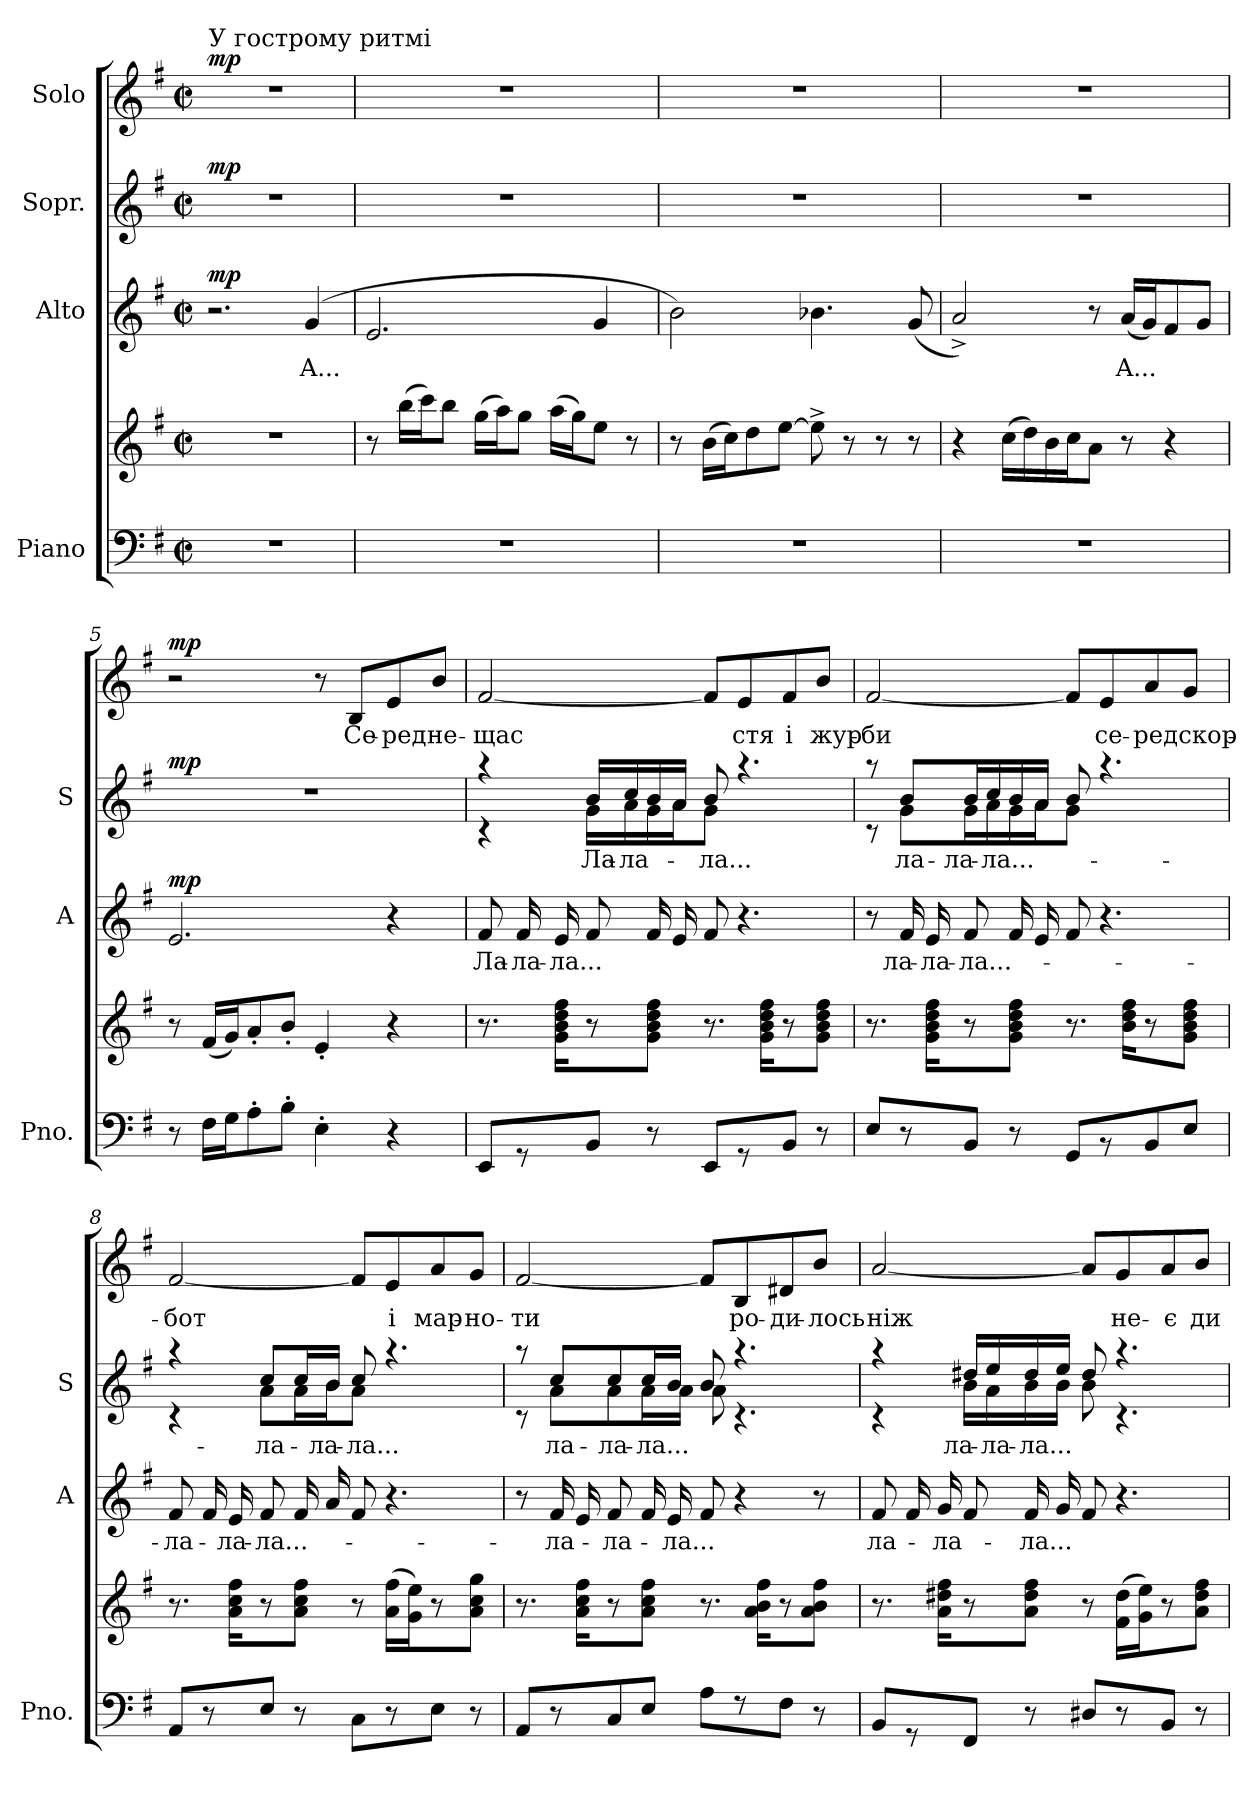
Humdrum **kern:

**kern	**kern	**dynam	**kern	**text	**dynam	**kern	**text	**dynam	**kern	**text	**dynam
*part4	*part4	*part4	*part3	*part3	*part3	*part2	*part2	*part2	*part1	*part1	*part1
*staff5	*staff4	*staff4/5	*staff3	*staff3	*staff3	*staff2	*staff2	*staff2	*staff1	*staff1	*staff1
*I"Piano	*	*	*I"Alto	*	*	*I"Sopr.	*	*	*I"Solo	*	*
*I'Pno.	*	*	*I'A	*	*	*I'S	*	*	*	*	*
*clefF4	*clefG2	*	*clefG2	*	*	*clefG2	*	*	*clefG2	*	*
*k[f#]	*k[f#]	*	*k[f#]	*	*	*k[f#]	*	*	*k[f#]	*	*
*e:	*e:	*	*e:	*	*	*e:	*	*	*e:	*	*
*M2/2	*M2/2	*	*M2/2	*	*	*M2/2	*	*	*M2/2	*	*
*met(c|)	*met(c|)	*	*met(c|)	*	*	*met(c|)	*	*	*met(c|)	*	*
=1	=1	=1	=1	=1	=1	=1	=1	=1	=1	=1	=1
!	!	!	!	!	!	!	!	!	!LO:TX:a:t=У гострому ритмі	!	!
!	!	!LO:DY:b=2	!	!	!	!	!	!	!	!	!
!	!	!LO:DY:n=1:b	!	!	!LO:DY:b	!	!	!LO:DY:b	!	!	!LO:DY:b
1r	1r	mp mp	2.r	.	mp	1r	.	mp	1r	.	mp
!	!	!	!	!LO:LY:b	!	!	!	!	!	!	!
.	.	.	(4g/	A...	.	.	.	.	.	.	.
=2	=2	=2	=2	=2	=2	=2	=2	=2	=2	=2	=2
*	*	*	*	*	*	*	*	*	*MM100	*	*
1r	8r	.	2.e/	.	.	1r	.	.	1r	.	.
.	(>16bb\LL	.	.	.	.	.	.	.	.	.	.
.	16ccc\J)	.	.	.	.	.	.	.	.	.	.
.	8bb\J	.	.	.	.	.	.	.	.	.	.
.	(>16gg\LL	.	.	.	.	.	.	.	.	.	.
.	16aa\J)	.	.	.	.	.	.	.	.	.	.
.	8gg\J	.	.	.	.	.	.	.	.	.	.
.	(>16aa\LL	.	.	.	.	.	.	.	.	.	.
.	16gg\J)	.	.	.	.	.	.	.	.	.	.
.	8ee\J	.	4g/	.	.	.	.	.	.	.	.
.	8r	.	.	.	.	.	.	.	.	.	.
=3	=3	=3	=3	=3	=3	=3	=3	=3	=3	=3	=3
1r	8r	.	2b\)	.	.	1r	.	.	1r	.	.
.	(>16b\LL	.	.	.	.	.	.	.	.	.	.
.	16cc\J)	.	.	.	.	.	.	.	.	.	.
.	8dd\	.	.	.	.	.	.	.	.	.	.
.	[8ee\J	.	.	.	.	.	.	.	.	.	.
.	8ee^>\]	.	4.b-X\	.	.	.	.	.	.	.	.
.	8r	.	.	.	.	.	.	.	.	.	.
.	8r	.	.	.	.	.	.	.	.	.	.
.	8r	.	(<8g/	.	.	.	.	.	.	.	.
=4	=4	=4	=4	=4	=4	=4	=4	=4	=4	=4	=4
1r	4r	.	2a^>/)	.	.	1r	.	.	1r	.	.
.	(>16cc\LL	.	.	.	.	.	.	.	.	.	.
.	16dd\)	.	.	.	.	.	.	.	.	.	.
.	16b\	.	.	.	.	.	.	.	.	.	.
.	16cc\J	.	.	.	.	.	.	.	.	.	.
.	8a\J	.	8r	.	.	.	.	.	.	.	.
!	!	!	!	!LO:LY:b	!	!	!	!	!	!	!
.	8r	.	(<16a/LL	A...	.	.	.	.	.	.	.
.	.	.	16g/J)	.	.	.	.	.	.	.	.
.	4r	.	8f#/	.	.	.	.	.	.	.	.
.	.	.	8g/J	.	.	.	.	.	.	.	.
!!LO:PB:g=z
=5	=5	=5	=5	=5	=5	=5	=5	=5	=5	=5	=5
*	*	*	*	*	*	*	*	*	*MM100	*	*
!	!	!LO:DY:b=2	!	!	!	!	!	!	!	!	!
!	!	!LO:DY:n=1:b	!	!	!LO:DY:b	!	!	!LO:DY:b	!	!	!LO:DY:b
8r	8r	mp mp	2.e/	.	mp	1r	.	mp	2r	.	mp
16F#\LL	(<16f#/LL	.	.	.	.	.	.	.	.	.	.
16G\J	16g/J)	.	.	.	.	.	.	.	.	.	.
8A'>\	8a'</	.	.	.	.	.	.	.	.	.	.
8B'>\J	8b'</J	.	.	.	.	.	.	.	.	.	.
4E'>\	4e'</	.	.	.	.	.	.	.	8r	.	.
!	!	!	!	!	!	!	!	!	!	!LO:LY:b	!
.	.	.	.	.	.	.	.	.	8B/L	Се-	.
!	!	!	!	!	!	!	!	!	!	!LO:LY:b	!
4r	4r	.	4r	.	.	.	.	.	8e/	-ред	.
!	!	!	!	!	!	!	!	!	!	!LO:LY:b	!
.	.	.	.	.	.	.	.	.	8b/J	не-	.
=6	=6	=6	=6	=6	=6	=6	=6	=6	=6	=6	=6
!	!	!	!	!LO:LY:b	!	!	!	!	!	!LO:LY:b	!
*	*	*	*	*	*	*^	*	*	*	*	*
8EE/L	8.r	.	8f#/	Ла-	.	4raa	4rc	.	.	[2f#/	-щас	.
!	!	!	!	!LO:LY:b	!	!	!	!	!	!	!	!
8r	.	.	16f#/	-ла-	.	.	.	.	.	.	.	.
!	!	!	!	!LO:LY:b	!	!	!	!	!	!	!	!
.	16g\ 16b\ 16dd\ 16ff#\KL	.	16e/	-ла...	.	.	.	.	.	.	.	.
!	!	!	!	!	!	!	!	!LO:LY:b	!	!	!	!
8BB/J	8r	.	8f#/	.	.	16b/LL	16g\LL	Ла-	.	.	.	.
!	!	!	!	!	!	!	!	!LO:LY:b	!	!	!	!
.	.	.	.	.	.	16cc/	16a\	-ла-	.	.	.	.
8r	8g\ 8b\ 8dd\ 8ff#\J	.	16f#/	.	.	16b/	16g\	.	.	.	.	.
.	.	.	16e/	.	.	16a/JJ	16a\J	.	.	.	.	.
!	!	!	!	!	!	!	!	!LO:LY:b	!	!	!	!
8EE/L	8.r	.	8f#/	.	.	8b/	8g\J	-ла...	.	8f#/L]	.	.
!	!	!	!	!	!	!	!	!	!	!	!LO:LY:b	!
8r	.	.	4.r	.	.	4.raa	4.ryy	.	.	8e/	стя	.
.	16g\ 16b\ 16dd\ 16ff#\KL	.	.	.	.	.	.	.	.	.	.	.
!	!	!	!	!	!	!	!	!	!	!	!LO:LY:b	!
8BB/J	8r	.	.	.	.	.	.	.	.	8f#/	і	.
!	!	!	!	!	!	!	!	!	!	!	!LO:LY:b	!
8r	8g\ 8b\ 8dd\ 8ff#\J	.	.	.	.	.	.	.	.	8b/J	жур-	.
=7	=7	=7	=7	=7	=7	=7	=7	=7	=7	=7	=7	=7
!	!	!	!	!	!	!	!	!	!	!	!LO:LY:b	!
8E/L	8.r	.	8r	.	.	8raa	8rc	.	.	[2f#/	-би	.
!	!	!	!	!LO:LY:b	!	!	!	!LO:LY:b	!	!	!	!
8r	.	.	16f#/	ла-	.	8b/L	8g\L	ла-	.	.	.	.
!	!	!	!	!LO:LY:b	!	!	!	!	!	!	!	!
.	16g\ 16b\ 16dd\ 16ff#\KL	.	16e/	-ла-	.	.	.	.	.	.	.	.
!	!	!	!	!LO:LY:b	!	!	!	!LO:LY:b	!	!	!	!
8BB/J	8r	.	8f#/	-ла...-	.	16b/L	16g\L	-ла-	.	.	.	.
!	!	!	!	!	!	!	!	!LO:LY:b	!	!	!	!
.	.	.	.	.	.	16cc/	16a\	-ла...-	.	.	.	.
8r	8g\ 8b\ 8dd\ 8ff#\J	.	16f#/	.	.	16b/	16g\	.	.	.	.	.
.	.	.	16e/	.	.	16a/JJ	16a\J	.	.	.	.	.
8GG/L	8.r	.	8f#/	.	.	8b/	8g\J	.	.	8f#/L]	.	.
!	!	!	!	!	!	!	!	!	!	!	!LO:LY:b	!
8r	.	.	4.r	.	.	4.raa	4.ryy	.	.	8e/	се-	.
.	16b\ 16dd\ 16ff#\KL	.	.	.	.	.	.	.	.	.	.	.
!	!	!	!	!	!	!	!	!	!	!	!LO:LY:b	!
8BB/	8r	.	.	.	.	.	.	.	.	8a/	-ред	.
!	!	!	!	!	!	!	!	!	!	!	!LO:LY:b	!
8E/J	8g\ 8b\ 8dd\ 8ff#\J	.	.	.	.	.	.	.	.	8g/J	скор-	.
!!LO:LB:g=z
=8	=8	=8	=8	=8	=8	=8	=8	=8	=8	=8	=8	=8
!	!	!	!	!LO:LY:b	!	!	!	!	!	!	!LO:LY:b	!
8AA/L	8.r	.	8f#/	-ла-	.	4raa	4rc	.	.	[2f#/	-бот	.
8r	.	.	16f#/	.	.	.	.	.	.	.	.	.
!	!	!	!	!LO:LY:b	!	!	!	!	!	!	!	!
.	16a\ 16cc\ 16ff#\KL	.	16e/	-ла-	.	.	.	.	.	.	.	.
!	!	!	!	!LO:LY:b	!	!	!	!LO:LY:b	!	!	!	!
8E/J	8r	.	8f#/	-ла...-	.	8cc/L	8a\L	-ла-	.	.	.	.
8r	8a\ 8cc\ 8ff#\J	.	16f#/	.	.	16cc/L	16a\L	.	.	.	.	.
!	!	!	!	!	!	!	!	!LO:LY:b	!	!	!	!
.	.	.	16a/	.	.	16b/JJ	16b\J	-ла-	.	.	.	.
!	!	!	!	!	!	!	!	!LO:LY:b	!	!	!	!
8C\L	8r	.	8f#/	.	.	8cc/	8a\J	-ла...	.	8f#/L]	.	.
!	!	!	!	!	!	!	!	!	!	!	!LO:LY:b	!
8r	(>16a\ 16ff#\LL	.	4.r	.	.	4.raa	4.ryy	.	.	8e/	і	.
.	16g\ 16ee\J)	.	.	.	.	.	.	.	.	.	.	.
!	!	!	!	!	!	!	!	!	!	!	!LO:LY:b	!
8E\J	8r	.	.	.	.	.	.	.	.	8a/	мар-	.
!	!	!	!	!	!	!	!	!	!	!	!LO:LY:b	!
8r	8a\ 8cc\ 8gg\J	.	.	.	.	.	.	.	.	8g/J	-но-	.
=9	=9	=9	=9	=9	=9	=9	=9	=9	=9	=9	=9	=9
!	!	!	!	!	!	!	!	!	!	!	!LO:LY:b	!
8AA/L	8.r	.	8r	.	.	8raa	8rc	.	.	[2f#/	-ти	.
!	!	!	!	!LO:LY:b	!	!	!	!LO:LY:b	!	!	!	!
8r	.	.	16f#/	-ла-	.	8cc/L	8a\L	ла-	.	.	.	.
.	16a\ 16cc\ 16ff#\KL	.	16e/	.	.	.	.	.	.	.	.	.
!	!	!	!	!LO:LY:b	!	!	!	!LO:LY:b	!	!	!	!
8C/	8r	.	8f#/	-ла-	.	8cc/	8a\	-ла-	.	.	.	.
!	!	!	!	!	!	!	!	!LO:LY:b	!	!	!	!
8E/J	8a\ 8cc\ 8ff#\J	.	16f#/	.	.	16cc/L	16a\L	-ла...	.	.	.	.
!	!	!	!	!LO:LY:b	!	!	!	!	!	!	!	!
.	.	.	16e/	-ла...	.	16b/JJ	16a\JJ	.	.	.	.	.
8A\L	8.r	.	8f#/	.	.	8b/	8a\	.	.	8f#/L]	.	.
!	!	!	!	!	!	!	!	!	!	!	!LO:LY:b	!
8r	.	.	4r	.	.	4.raa	4.rc	.	.	8B/	ро-	.
.	16a\ 16b\ 16ff#\KL	.	.	.	.	.	.	.	.	.	.	.
!	!	!	!	!	!	!	!	!	!	!	!LO:LY:b	!
8F#\J	8r	.	.	.	.	.	.	.	.	8d#X/	-ди-	.
!	!	!	!	!	!	!	!	!	!	!	!LO:LY:b	!
8r	8a\ 8b\ 8ff#\J	.	8r	.	.	.	.	.	.	8b/J	-лось	.
=10	=10	=10	=10	=10	=10	=10	=10	=10	=10	=10	=10	=10
!	!	!	!	!LO:LY:b	!	!	!	!	!	!	!LO:LY:b	!
8BB/L	8.r	.	8f#/	ла-	.	4raa	4rc	.	.	[2a/	ніж	.
8r	.	.	16f#/	.	.	.	.	.	.	.	.	.
!	!	!	!	!LO:LY:b	!	!	!	!	!	!	!	!
.	16a\ 16dd#X\ 16ff#\KL	.	16g/	-ла-	.	.	.	.	.	.	.	.
!	!	!	!	!	!	!	!	!LO:LY:b	!	!	!	!
8FF#/J	8r	.	8f#/	.	.	16dd#X/LL	16b\LL	ла-	.	.	.	.
!	!	!	!	!	!	!	!	!LO:LY:b	!	!	!	!
.	.	.	.	.	.	16ee/	16a\	-ла-	.	.	.	.
!	!	!	!	!LO:LY:b	!	!	!	!LO:LY:b	!	!	!	!
8r	8a\ 8dd#\ 8ff#\J	.	16f#/	-ла...	.	16dd#/	16b\	-ла...	.	.	.	.
.	.	.	16g/	.	.	16ee/JJ	16b\JJ	.	.	.	.	.
8D#X/L	8r	.	8f#/	.	.	8dd#/	8b\	.	.	8a/L]	.	.
!	!	!	!	!	!	!	!	!	!	!	!LO:LY:b	!
8r	(>16f#\ 16dd#\LL	.	4.r	.	.	4.raa	4.rc	.	.	8g/	не-	.
.	16g\ 16ee\J)	.	.	.	.	.	.	.	.	.	.	.
!	!	!	!	!	!	!	!	!	!	!	!LO:LY:b	!
8BB/J	8r	.	.	.	.	.	.	.	.	8a/	-є	.
!	!	!	!	!	!	!	!	!	!	!	!LO:LY:b	!
8r	8a\ 8dd#\ 8ff#\J	.	.	.	.	.	.	.	.	8b/J	ди-	.
*	*	*	*	*	*	*v	*v	*	*	*	*	*
=	=	=	=	=	=	=	=	=	=	=	=
*-	*-	*-	*-	*-	*-	*-	*-	*-	*-	*-	*-
